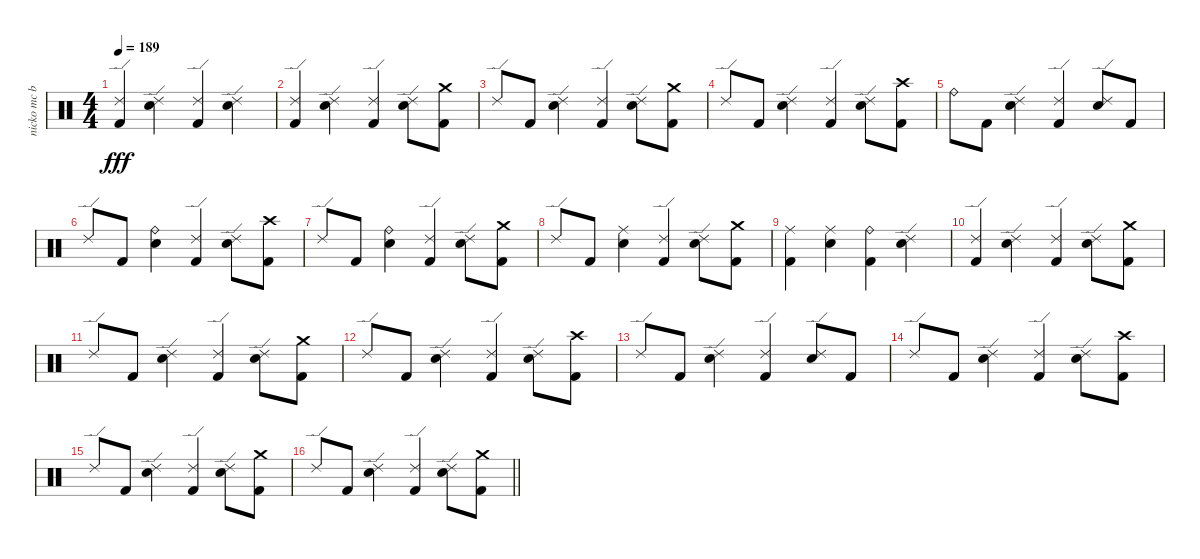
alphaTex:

\track ("nicko mc brain" "nicko mc b") {instrument percussion}
\staff {score}
\articulation defaults
\ts (4 4)
\tempo 189
\clef neutral
\ks c
("Ride (edge) 2" "Kick (hit) 2").4{dy fff} ("Ride (edge) 2" "Electric Snare (hit)").4 ("Ride (edge) 2" "Kick (hit) 2").4 ("Ride (edge) 2" "Electric Snare (hit)").4 |
("Ride (edge) 2" "Kick (hit) 2").4 ("Ride (edge) 2" "Electric Snare (hit)").4 ("Ride (edge) 2" "Kick (hit) 2").4 ("Ride (edge) 2" "Electric Snare (hit)").8 ("Crash medium (hit)" "Kick (hit) 2").8 |
"Ride (edge) 2".8 "Kick (hit) 2".8 ("Ride (edge) 2" "Electric Snare (hit)").4 ("Ride (edge) 2" "Kick (hit) 2").4 ("Ride (edge) 2" "Electric Snare (hit)").8 ("Crash medium (hit)" "Kick (hit) 2").8 |
"Ride (edge) 2".8 "Kick (hit) 2".8 ("Ride (edge) 2" "Electric Snare (hit)").4 ("Ride (edge) 2" "Kick (hit) 2").4 ("Ride (edge) 2" "Electric Snare (hit)").8 ("Crash high (hit)" "Kick (hit) 2").8 |
"Ride (bell)".8 "Kick (hit) 2".8 ("Ride (edge) 2" "Electric Snare (hit)").4 ("Ride (edge) 2" "Kick (hit) 2").4 ("Ride (edge) 2" "Electric Snare (hit)").8 "Kick (hit) 2".8 |
"Ride (edge) 2".8 "Kick (hit) 2".8 ("Ride (bell)" "Electric Snare (hit)").4 ("Ride (edge) 2" "Kick (hit) 2").4 ("Ride (edge) 2" "Electric Snare (hit)").8 ("Crash high (hit)" "Kick (hit) 2").8 |
"Ride (edge) 2".8 "Kick (hit) 2".8 ("Ride (bell)" "Electric Snare (hit)").4 ("Ride (edge) 2" "Kick (hit) 2").4 ("Ride (edge) 2" "Electric Snare (hit)").8 ("Crash medium (hit)" "Kick (hit) 2").8 |
"Ride (edge) 2".8 "Kick (hit) 2".8 ("Ride (middle)" "Electric Snare (hit)").4 ("Ride (edge) 2" "Kick (hit) 2").4 ("Ride (edge) 2" "Electric Snare (hit)").8 ("Crash medium (hit)" "Kick (hit) 2").8 |
("Ride (middle)" "Kick (hit) 2").4 ("Ride (middle)" "Electric Snare (hit)").4 ("Ride (bell)" "Kick (hit) 2").4 ("Ride (edge) 2" "Electric Snare (hit)").4 |
("Ride (edge) 2" "Kick (hit) 2").4 ("Ride (edge) 2" "Electric Snare (hit)").4 ("Ride (edge) 2" "Kick (hit) 2").4 ("Ride (edge) 2" "Electric Snare (hit)").8 ("Crash medium (hit)" "Kick (hit) 2").8 |
"Ride (edge) 2".8 "Kick (hit) 2".8 ("Ride (edge) 2" "Electric Snare (hit)").4 ("Ride (edge) 2" "Kick (hit) 2").4 ("Ride (edge) 2" "Electric Snare (hit)").8 ("Crash medium (hit)" "Kick (hit) 2").8 |
"Ride (edge) 2".8 "Kick (hit) 2".8 ("Ride (edge) 2" "Electric Snare (hit)").4 ("Ride (edge) 2" "Kick (hit) 2").4 ("Ride (edge) 2" "Electric Snare (hit)").8 ("Crash high (hit)" "Kick (hit) 2").8 |
"Ride (edge) 2".8 "Kick (hit) 2".8 ("Ride (edge) 2" "Electric Snare (hit)").4 ("Ride (edge) 2" "Kick (hit) 2").4 ("Ride (edge) 2" "Electric Snare (hit)").8 "Kick (hit) 2".8 |
"Ride (edge) 2".8 "Kick (hit) 2".8 ("Ride (edge) 2" "Electric Snare (hit)").4 ("Ride (edge) 2" "Kick (hit) 2").4 ("Ride (edge) 2" "Electric Snare (hit)").8 ("Crash high (hit)" "Kick (hit) 2").8 |
"Ride (edge) 2".8 "Kick (hit) 2".8 ("Ride (edge) 2" "Electric Snare (hit)").4 ("Ride (edge) 2" "Kick (hit) 2").4 ("Ride (edge) 2" "Electric Snare (hit)").8 ("Crash medium (hit)" "Kick (hit) 2").8 |
\barLineRight lightlight "Ride (edge) 2".8 "Kick (hit) 2".8
("Ride (edge) 2" "Electric Snare (hit)").4 ("Ride (edge) 2" "Kick (hit) 2").4 ("Ride (edge) 2" "Electric Snare (hit)").8 ("Crash medium (hit)" "Kick (hit) 2").8
